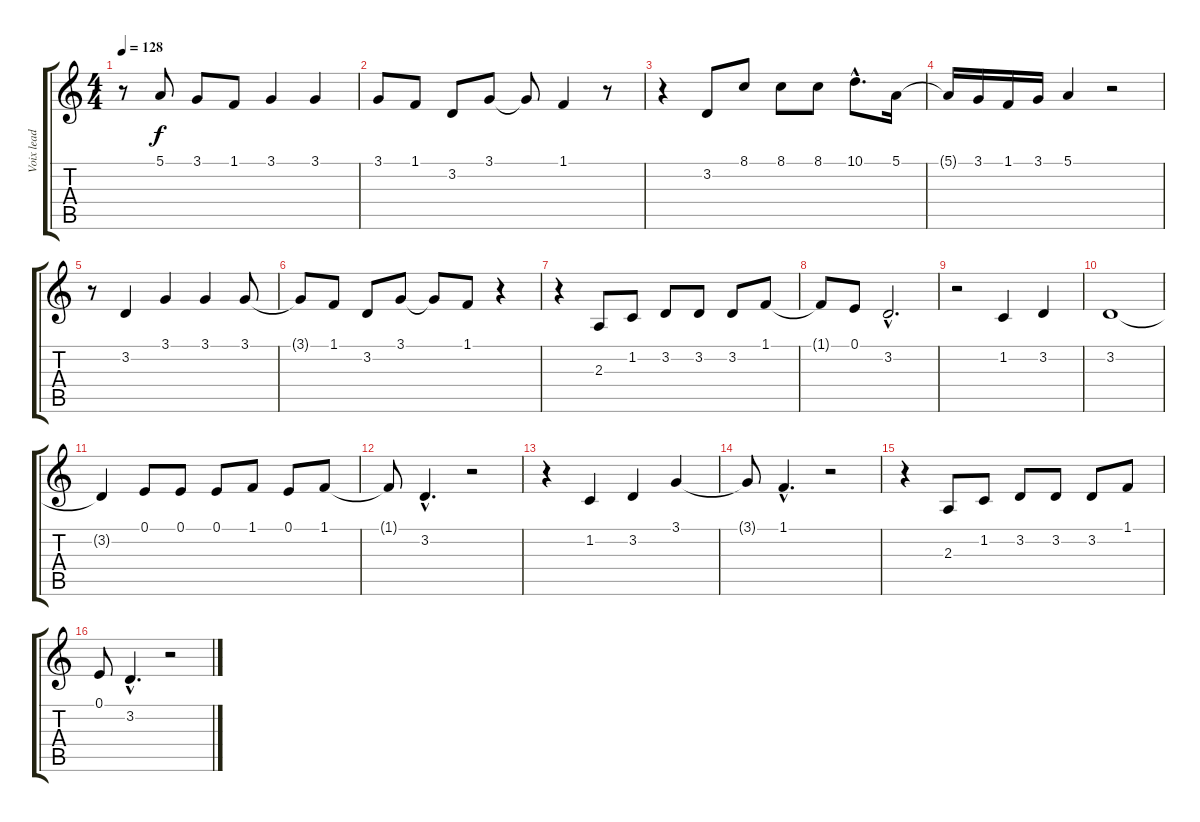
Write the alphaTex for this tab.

\track ("Voix lead" "Voix lead") {instrument acousticgrandpiano}
\staff {score tabs}
\tuning (E4 B3 G3 D3 A2 E2) {hide}
\ts (4 4)
\tempo 128
\clef g2
\ks c
r.8{dy f} 5.1.8 3.1.8 1.1.8 3.1.4 3.1.4 |
3.1.8 1.1.8 3.2.8 3.1.8 3.1{t}.8 1.1.4 r.8 |
r.4 3.2.8 8.1.8 8.1.8 8.1.8 10.1{hac}.8{d} 5.1.16 |
5.1{t}.16 3.1.16 1.1.16 3.1.16 5.1.4 r.2 |
r.8 3.2.4 3.1.4 3.1.4 3.1.8 |
3.1{t}.8 1.1.8 3.2.8 3.1.8 3.1{t}.8 1.1.8 r.4 |
r.4 2.3.8 1.2.8 3.2.8 3.2.8 3.2.8 1.1.8 |
1.1{t}.8 0.1.8 3.2{hac}.2{d} |
r.2 1.2.4 3.2.4 |
3.2.1 |
3.2{t}.4 0.1.8 0.1.8 0.1.8 1.1.8 0.1.8 1.1.8 |
1.1{t}.8 3.2{hac}.4{d} r.2 |
r.4 1.2.4 3.2.4 3.1.4 |
3.1{t}.8 1.1{hac}.4{d} r.2 |
r.4 2.3.8 1.2.8 3.2.8 3.2.8 3.2.8 1.1.8 |
0.1.8 3.2{hac}.4{d} r.2
